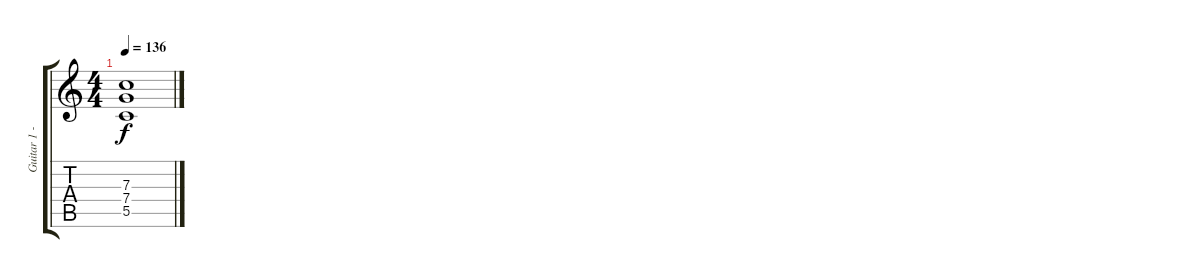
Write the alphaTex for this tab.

\track ("Guitar 1 - Clean/Dist." "Guitar 1 -") {instrument electricguitarclean}
\staff {score tabs}
\tuning (D4 A3 F3 C3 G2 D2) {hide}
\ts (4 4)
\tempo 136
\clef g2
\ks c
(7.3{t} 7.4{t} 5.5{t}).1{dy f}
